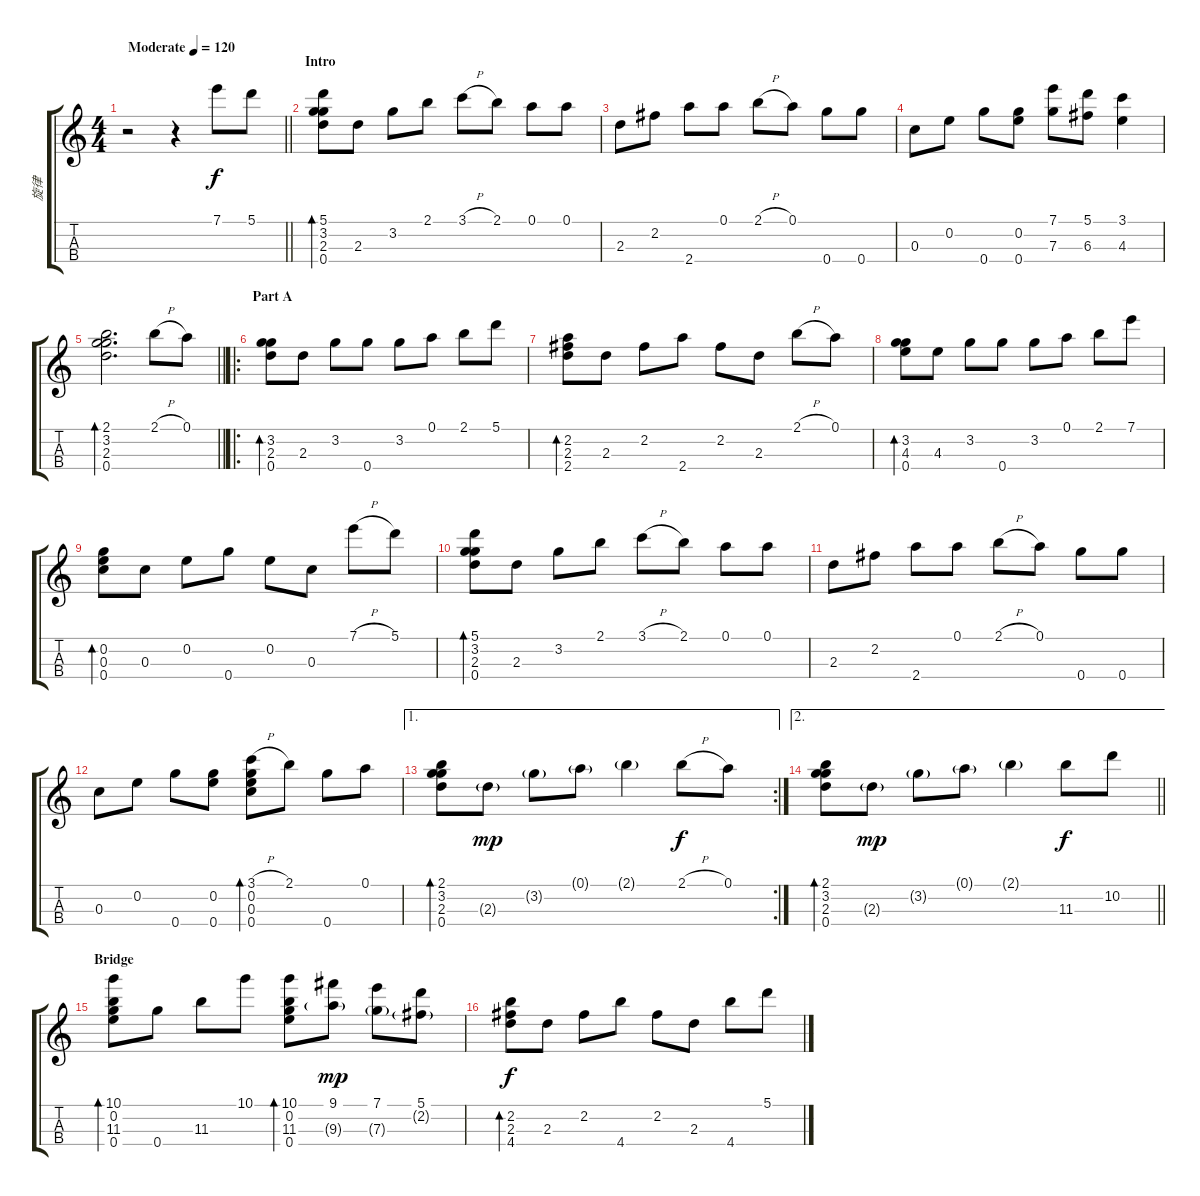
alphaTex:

\track ("旋律" "旋律") {instrument acousticguitarnylon}
\staff {score tabs}
\tuning (A4 E4 C4 G4) {hide}
\ts (4 4)
\tempo (120 "Moderate")
\clef g2
\barLineRight lightlight
\ks c
r.2{dy f instrument acousticguitarnylon} r.4 7.1.8 5.1.8 |
\section ("" "Intro")
(5.1 3.2 2.3 0.4).8{bd 60} 2.3.8 3.2.8 2.1.8 3.1{h}.8 2.1.8 0.1.8 0.1.8 |
2.3.8 2.2.8 2.4.8 0.1.8 2.1{h}.8 0.1.8 0.4.8 0.4.8 |
0.3.8 0.2.8 0.4.8 (0.2 0.4).8 (7.1 7.3).8 (5.1 6.3).8 (3.1 4.3).4 |
\barLineRight lightlight
(2.1 3.2 2.3 0.4).2{d bd 60} 2.1{h}.8 0.1.8 |
\ro
\section ("" "Part A")
(3.2 2.3 0.4).8{bd 60} 2.3.8 3.2.8 0.4.8 3.2.8 0.1.8 2.1.8 5.1.8 |
(2.2 2.3 2.4).8{bd 60} 2.3.8 2.2.8 2.4.8 2.2.8 2.3.8 2.1{h}.8 0.1.8 |
(3.2 4.3 0.4).8{bd 60} 4.3.8 3.2.8 0.4.8 3.2.8 0.1.8 2.1.8 7.1.8 |
(0.2 0.3 0.4).8{bd 60} 0.3.8 0.2.8 0.4.8 0.2.8 0.3.8 7.1{h}.8 5.1.8 |
(5.1 3.2 2.3 0.4).8{bd 60} 2.3.8 3.2.8 2.1.8 3.1{h}.8 2.1.8 0.1.8 0.1.8 |
2.3.8 2.2.8 2.4.8 0.1.8 2.1{h}.8 0.1.8 0.4.8 0.4.8 |
0.3.8 0.2.8 0.4.8 (0.2 0.4).8 (3.1{h} 0.2 0.3 0.4).8{bd 60} 2.1.8 0.4.8 0.1.8 |
\ae 1
\rc 2
(2.1 3.2 2.3 0.4).8{bd 60} 2.3{g}.8{dy mp} 3.2{g}.8 0.1{g}.8 2.1{g}.4 2.1{h}.8{dy f} 0.1.8 |
\ae 2
\barLineRight lightlight
(2.1 3.2 2.3 0.4).8{bd 60} 2.3{g}.8{dy mp} 3.2{g}.8 0.1{g}.8 2.1{g}.4 11.3.8{dy f} 10.2.8 |
\section ("" "Bridge")
(10.1 0.2 11.3 0.4).8{bd 60} 0.4.8 11.3.8 10.1.8 (10.1 0.2 11.3 0.4).8{bd 60} (9.1 9.3{g}).8{dy mp} (7.1 7.3{g}).8 (5.1 2.2{g}).8 |
(2.2 2.3 4.4).8{bd 60 dy f} 2.3.8 2.2.8 4.4.8 2.2.8 2.3.8 4.4.8 5.1.8
